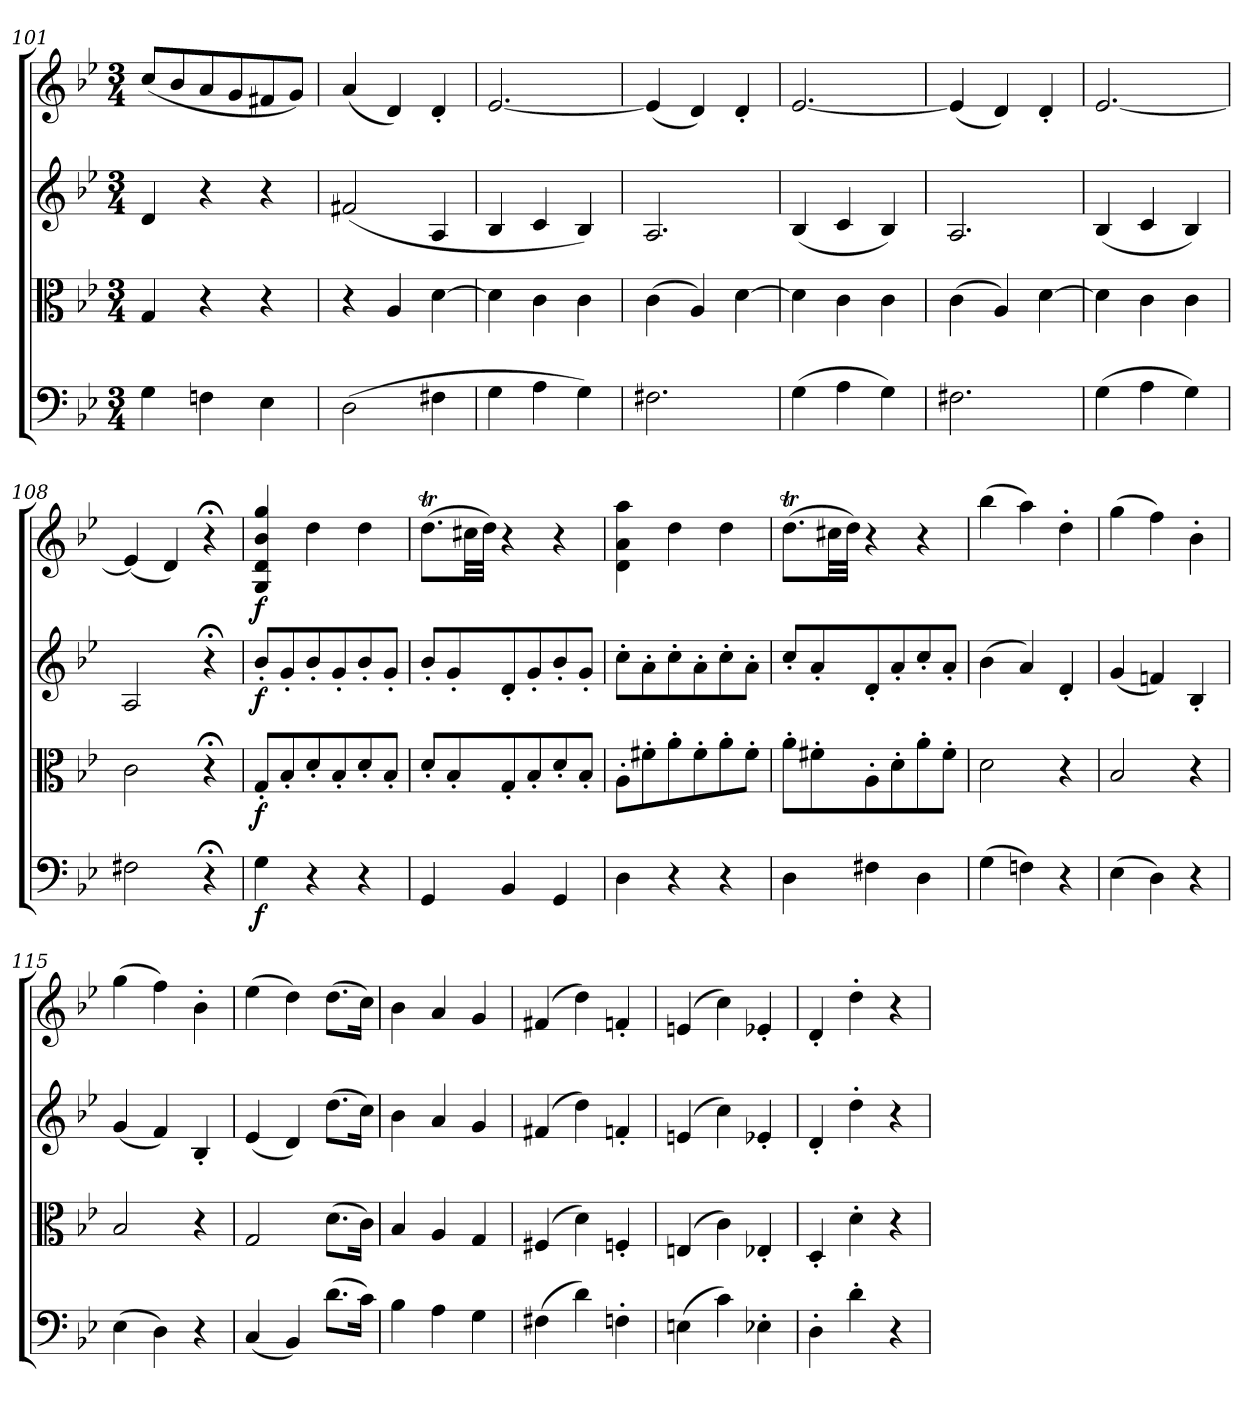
**kern	**dynam	**kern	**dynam	**kern	**dynam	**kern	**dynam
*part4	*part4	*part3	*part3	*part2	*part2	*part1	*part1
*staff4	*staff4	*staff3	*staff3	*staff2	*staff2	*staff1	*staff1
*clefF4	*	*clefC3	*	*clefG2	*	*clefG2	*
*k[b-e-]	*	*k[b-e-]	*	*k[b-e-]	*	*k[b-e-]	*
*g:	*	*g:	*	*g:	*	*g:	*
*M3/4	*	*M3/4	*	*M3/4	*	*M3/4	*
=101	=101	=101	=101	=101	=101	=101	=101
4G\	.	4G/	.	4d/	.	(8cc/L	.
.	.	.	.	.	.	8b-/	.
4Fn\	.	4r	.	4r	.	8a/	.
.	.	.	.	.	.	8g/	.
4E-\	.	4r	.	4r	.	8f#X/	.
.	.	.	.	.	.	8g/J)	.
=102	=102	=102	=102	=102	=102	=102	=102
(2D\	.	4r	.	(2f#X/	.	(4a/	.
.	.	4A/	.	.	.	4d/)	.
4F#X\	.	[4d\	.	4A/	.	4d'/	.
=103	=103	=103	=103	=103	=103	=103	=103
4G\	.	4d\]	.	4B-/	.	[2.e-/	.
4A\	.	4c\	.	4c/	.	.	.
4G\)	.	4c\	.	4B-/)	.	.	.
=104	=104	=104	=104	=104	=104	=104	=104
2.F#X\	.	(4c\	.	2.A/	.	(4e-/]	.
.	.	4A/)	.	.	.	4d/)	.
.	.	[4d\	.	.	.	4d'/	.
=105	=105	=105	=105	=105	=105	=105	=105
(4G\	.	4d\]	.	(4B-/	.	[2.e-/	.
4A\	.	4c\	.	4c/	.	.	.
4G\)	.	4c\	.	4B-/)	.	.	.
=106	=106	=106	=106	=106	=106	=106	=106
2.F#X\	.	(4c\	.	2.A/	.	(4e-/]	.
.	.	4A/)	.	.	.	4d/)	.
.	.	[4d\	.	.	.	4d'/	.
=107	=107	=107	=107	=107	=107	=107	=107
(4G\	.	4d\]	.	(4B-/	.	[2.e-/	.
4A\	.	4c\	.	4c/	.	.	.
4G\)	.	4c\	.	4B-/)	.	.	.
=108	=108	=108	=108	=108	=108	=108	=108
2F#X\	.	2c\	.	2A/	.	(4e-/]	.
.	.	.	.	.	.	4d/)	.
4r;<	.	4r;<	.	4r;<	.	4r;<	.
=109	=109	=109	=109	=109	=109	=109	=109
4G\	f	8G'/L	f	8b-'/L	f	4G/ 4d/ 4b-/ 4gg/	f
.	.	8B-'/	.	8g'/	.	.	.
4r	.	8d'/	.	8b-'/	.	4dd\	.
.	.	8B-'/	.	8g'/	.	.	.
4r	.	8d'/	.	8b-'/	.	4dd\	.
.	.	8B-'/J	.	8g'/J	.	.	.
=110	=110	=110	=110	=110	=110	=110	=110
4GG/	.	8d'/L	.	8b-'/L	.	(8.ddt\L	.
.	.	8B-'/	.	8g'/	.	.	.
.	.	.	.	.	.	32cc#X\LL	.
.	.	.	.	.	.	32dd\JJJ)	.
4BB-/	.	8G'/	.	8d'/	.	4r	.
.	.	8B-'/	.	8g'/	.	.	.
4GG/	.	8d'/	.	8b-'/	.	4r	.
.	.	8B-'/J	.	8g'/J	.	.	.
=111	=111	=111	=111	=111	=111	=111	=111
4D\	.	8A'\L	.	8cc'\L	.	4d\ 4a\ 4aa\	.
.	.	8f#X'\	.	8a'\	.	.	.
4r	.	8a'\	.	8cc'\	.	4dd\	.
.	.	8f#'\	.	8a'\	.	.	.
4r	.	8a'\	.	8cc'\	.	4dd\	.
.	.	8f#'\J	.	8a'\J	.	.	.
=112	=112	=112	=112	=112	=112	=112	=112
4D\	.	8a'\L	.	8cc'/L	.	(8.ddt\L	.
.	.	8f#X'\	.	8a'/	.	.	.
.	.	.	.	.	.	32cc#X\LL	.
.	.	.	.	.	.	32dd\JJJ)	.
4F#X\	.	8A'\	.	8d'/	.	4r	.
.	.	8d'\	.	8a'/	.	.	.
4D\	.	8a'\	.	8cc'/	.	4r	.
.	.	8f#'\J	.	8a'/J	.	.	.
=113	=113	=113	=113	=113	=113	=113	=113
(4G\	.	2d\	.	(4b-\	.	(4bb-\	.
4Fn\)	.	.	.	4a/)	.	4aa\)	.
4r	.	4r	.	4d'/	.	4dd'\	.
=114	=114	=114	=114	=114	=114	=114	=114
(4E-\	.	2B-/	.	(4g/	.	(4gg\	.
4D\)	.	.	.	4fn/)	.	4ff\)	.
4r	.	4r	.	4B-'/	.	4b-'\	.
=115	=115	=115	=115	=115	=115	=115	=115
(4E-\	.	2B-/	.	(4g/	.	(4gg\	.
4D\)	.	.	.	4f/)	.	4ff\)	.
4r	.	4r	.	4B-'/	.	4b-'\	.
=116	=116	=116	=116	=116	=116	=116	=116
(4C/	.	2G/	.	(4e-/	.	(4ee-\	.
4BB-/)	.	.	.	4d/)	.	4dd\)	.
(8.d\L	.	(8.d\L	.	(8.dd\L	.	(8.dd\L	.
16c\Jk)	.	16c\Jk)	.	16cc\Jk)	.	16cc\Jk)	.
=117	=117	=117	=117	=117	=117	=117	=117
4B-\	.	4B-/	.	4b-\	.	4b-\	.
4A\	.	4A/	.	4a/	.	4a/	.
4G\	.	4G/	.	4g/	.	4g/	.
=118	=118	=118	=118	=118	=118	=118	=118
(4F#X\	.	(4F#X/	.	(4f#X/	.	(4f#X/	.
4d\)	.	4d\)	.	4dd\)	.	4dd\)	.
4Fn'\	.	4Fn'/	.	4fn'/	.	4fn'/	.
=119	=119	=119	=119	=119	=119	=119	=119
(4En\	.	(4En/	.	(4en/	.	(4en/	.
4c\)	.	4c\)	.	4cc\)	.	4cc\)	.
4E-X'\	.	4E-X'/	.	4e-X'/	.	4e-X'/	.
=120	=120	=120	=120	=120	=120	=120	=120
4D'\	.	4D'/	.	4d'/	.	4d'/	.
4d'\	.	4d'\	.	4dd'\	.	4dd'\	.
4r	.	4r	.	4r	.	4r	.
=	=	=	=	=	=	=	=
*-	*-	*-	*-	*-	*-	*-	*-
